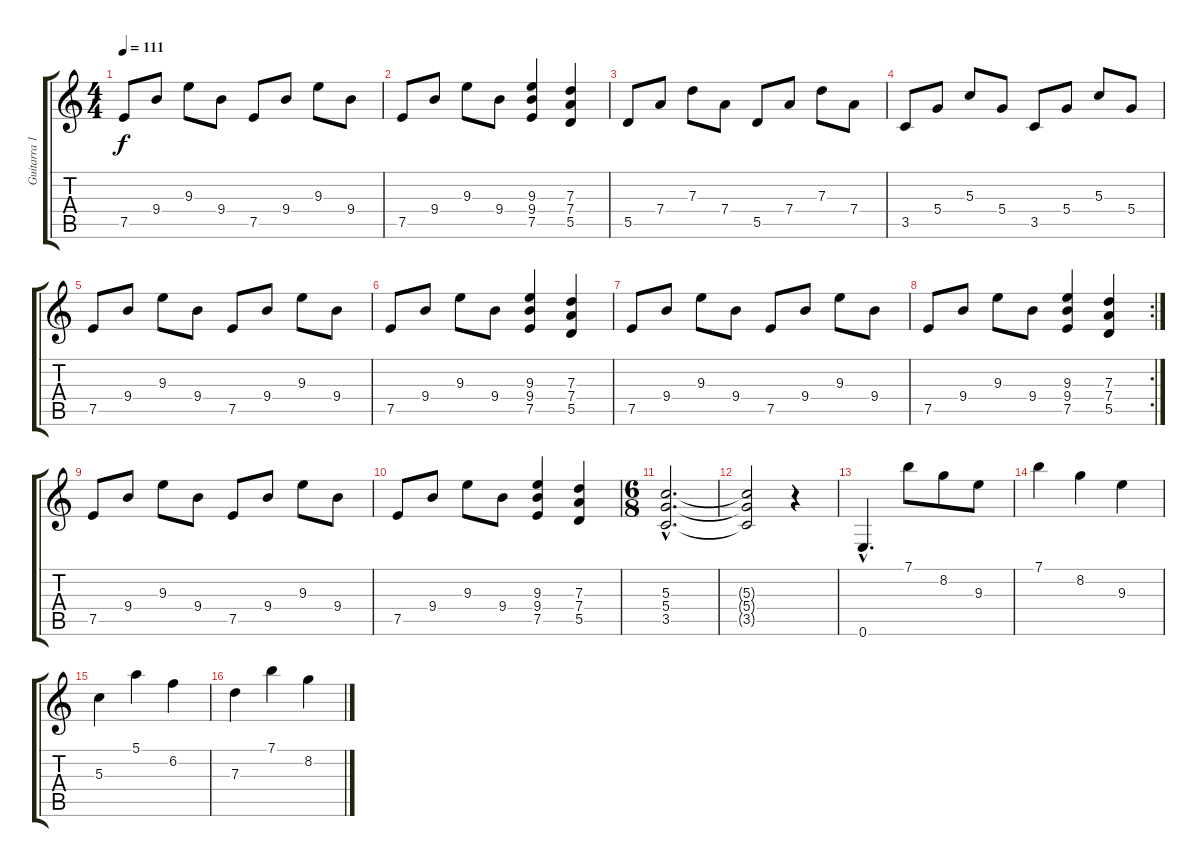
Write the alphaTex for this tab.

\track ("Guitarra 1/ solo" "Guitarra 1") {instrument distortionguitar}
\staff {score tabs}
\tuning (E4 B3 G3 D3 A2 E2) {hide}
\ts (4 4)
\tempo 111
\clef g2
\ks c
7.5.8{dy f} 9.4.8 9.3.8 9.4.8 7.5.8 9.4.8 9.3.8 9.4.8 |
7.5.8 9.4.8 9.3.8 9.4.8 (9.3 9.4 7.5).4 (7.3 7.4 5.5).4 |
5.5.8 7.4.8 7.3.8 7.4.8 5.5.8 7.4.8 7.3.8 7.4.8 |
3.5.8 5.4.8 5.3.8 5.4.8 3.5.8 5.4.8 5.3.8 5.4.8 |
7.5.8 9.4.8 9.3.8 9.4.8 7.5.8 9.4.8 9.3.8 9.4.8 |
7.5.8 9.4.8 9.3.8 9.4.8 (9.3 9.4 7.5).4 (7.3 7.4 5.5).4 |
7.5.8 9.4.8 9.3.8 9.4.8 7.5.8 9.4.8 9.3.8 9.4.8 |
\rc 2
7.5.8 9.4.8 9.3.8 9.4.8 (9.3 9.4 7.5).4 (7.3 7.4 5.5).4 |
7.5.8 9.4.8 9.3.8 9.4.8 7.5.8 9.4.8 9.3.8 9.4.8 |
7.5.8 9.4.8 9.3.8 9.4.8 (9.3 9.4 7.5).4 (7.3 7.4 5.5).4 |
\ts (6 8)
(5.3{hac} 5.4{hac} 3.5{hac}).2{d} |
(5.3{t} 5.4{t} 3.5{t}).2 r.4 |
0.6{hac}.4{d} 7.1.8 8.2.8 9.3.8 |
7.1.4 8.2.4 9.3.4 |
5.3.4 5.1.4 6.2.4 |
7.3.4 7.1.4 8.2.4
